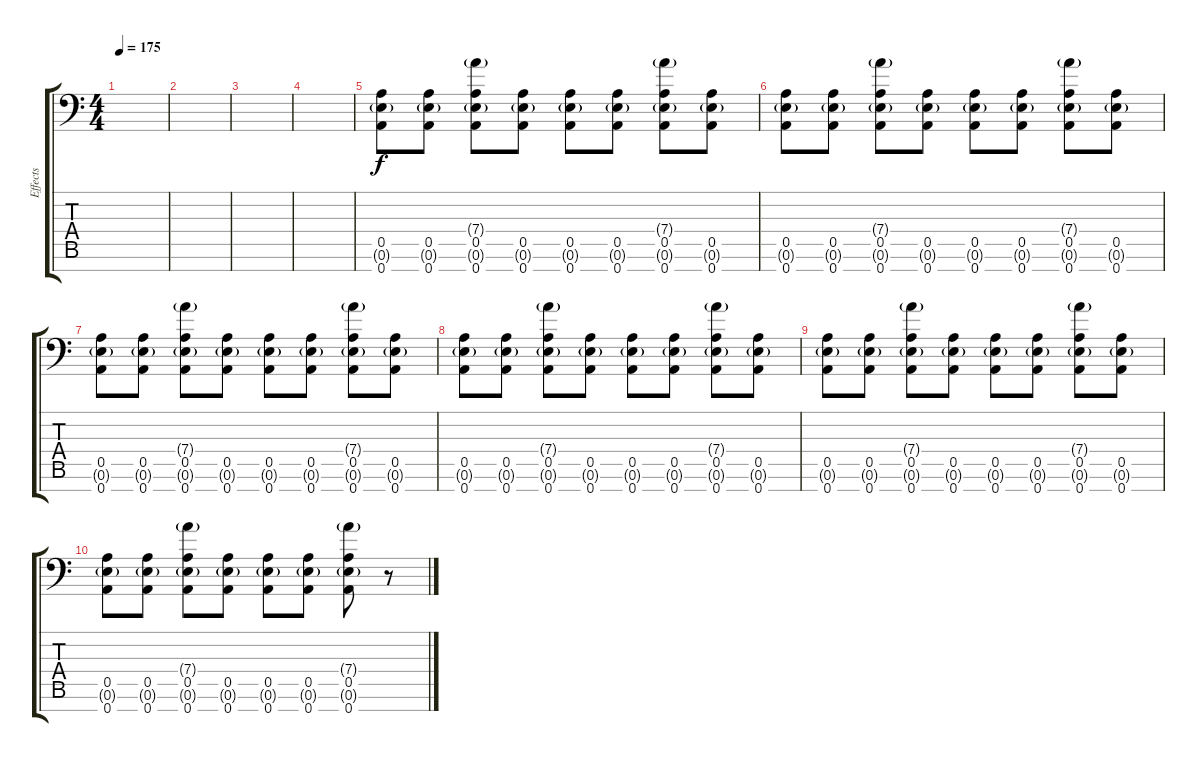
\track ("Effects" "Effects") {instrument distortionguitar}
\staff {score tabs}
\tuning (E4 B3 G3 D3 A2 E2 A1) {hide}
\ts (4 4)
\tempo 175
\clef f4
\ks c
|
|
|
|
(0.5 0.6{g} 0.7).8{volume 10 balance 8 instrument distortionguitar} (0.5 0.6{g} 0.7).8 (7.4{g} 0.5 0.6{g} 0.7).8 (0.5 0.6{g} 0.7).8 (0.5 0.6{g} 0.7).8 (0.5 0.6{g} 0.7).8 (7.4{g} 0.5 0.6{g} 0.7).8 (0.5 0.6{g} 0.7).8 |
(0.5 0.6{g} 0.7).8 (0.5 0.6{g} 0.7).8 (7.4{g} 0.5 0.6{g} 0.7).8 (0.5 0.6{g} 0.7).8 (0.5 0.6{g} 0.7).8 (0.5 0.6{g} 0.7).8 (7.4{g} 0.5 0.6{g} 0.7).8 (0.5 0.6{g} 0.7).8 |
(0.5 0.6{g} 0.7).8 (0.5 0.6{g} 0.7).8 (7.4{g} 0.5 0.6{g} 0.7).8 (0.5 0.6{g} 0.7).8 (0.5 0.6{g} 0.7).8 (0.5 0.6{g} 0.7).8 (7.4{g} 0.5 0.6{g} 0.7).8 (0.5 0.6{g} 0.7).8 |
(0.5 0.6{g} 0.7).8 (0.5 0.6{g} 0.7).8 (7.4{g} 0.5 0.6{g} 0.7).8 (0.5 0.6{g} 0.7).8 (0.5 0.6{g} 0.7).8 (0.5 0.6{g} 0.7).8 (7.4{g} 0.5 0.6{g} 0.7).8 (0.5 0.6{g} 0.7).8 |
(0.5 0.6{g} 0.7).8 (0.5 0.6{g} 0.7).8 (7.4{g} 0.5 0.6{g} 0.7).8 (0.5 0.6{g} 0.7).8 (0.5 0.6{g} 0.7).8 (0.5 0.6{g} 0.7).8 (7.4{g} 0.5 0.6{g} 0.7).8 (0.5 0.6{g} 0.7).8 |
(0.5 0.6{g} 0.7).8 (0.5 0.6{g} 0.7).8 (7.4{g} 0.5 0.6{g} 0.7).8 (0.5 0.6{g} 0.7).8 (0.5 0.6{g} 0.7).8 (0.5 0.6{g} 0.7).8 (7.4{g} 0.5 0.6{g} 0.7).8 r.8
